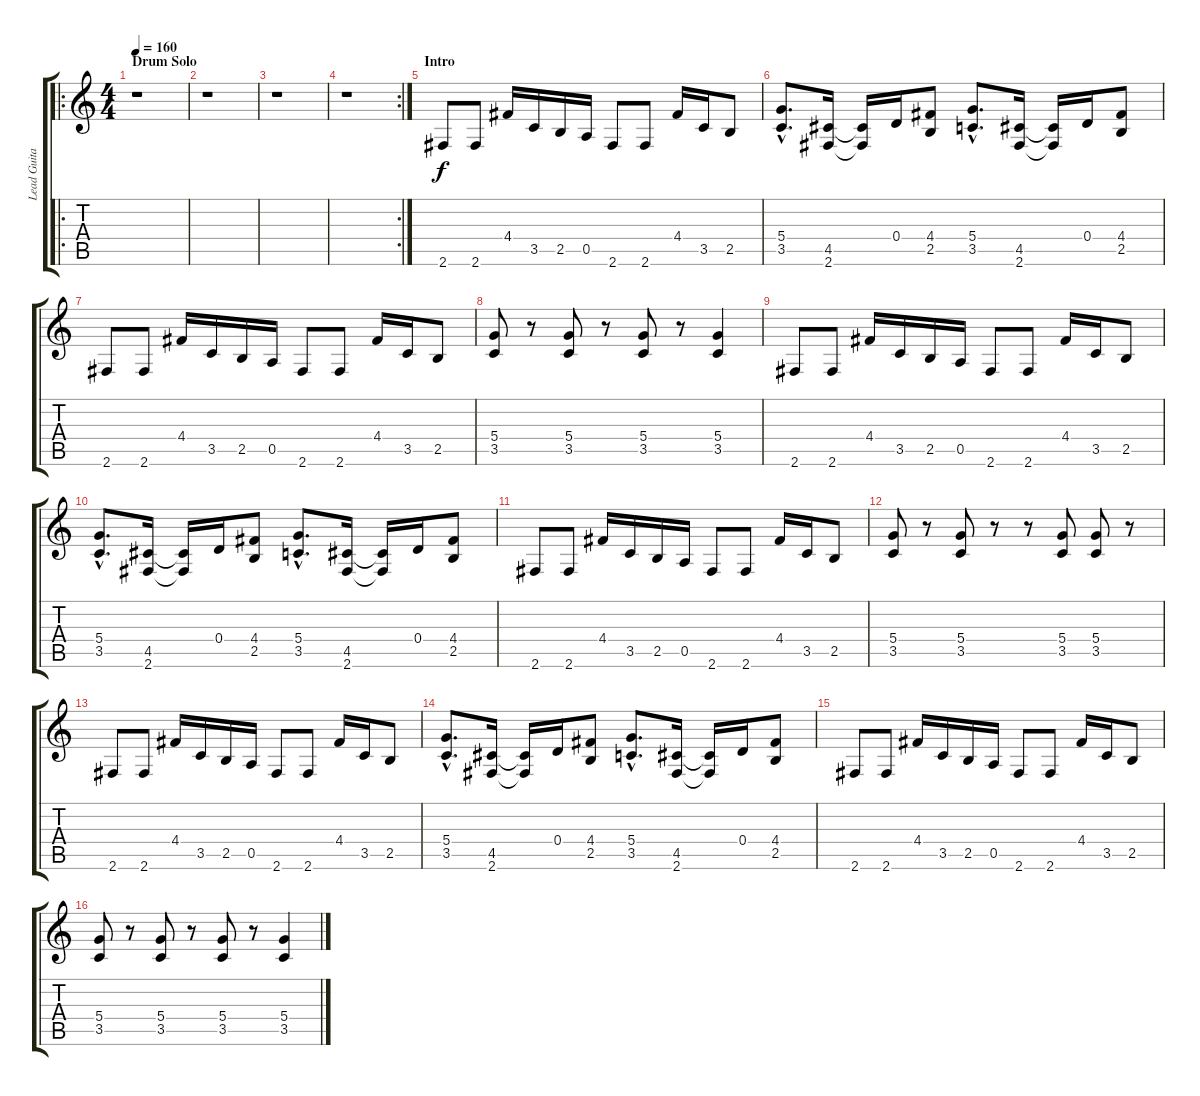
\track ("Lead Guitar (Marty Friedman)" "Lead Guita") {instrument distortionguitar}
\staff {score tabs}
\tuning (E4 B3 G3 D3 A2 E2) {hide}
\ro
\ts (4 4)
\section ("" "Drum Solo")
\tempo 160
\clef g2
\ks c
r.1{dy f instrument distortionguitar} |
r.1 |
r.1 |
\rc 2
r.1 |
\section ("" "Intro")
2.6.8 2.6.8 4.4.16 3.5.16 2.5.16 0.5.16 2.6.8 2.6.8 4.4.16 3.5.16 2.5.8 |
(5.4{hac} 3.5{hac}).8{d} (4.5 2.6).16 (4.5{t} 2.6{t}).16 0.4.16 (4.4 2.5).8 (5.4{hac} 3.5{hac}).8{d} (4.5 2.6).16 (4.5{t} 2.6{t}).16 0.4.16 (4.4 2.5).8 |
2.6.8 2.6.8 4.4.16 3.5.16 2.5.16 0.5.16 2.6.8 2.6.8 4.4.16 3.5.16 2.5.8 |
(5.4 3.5).8 r.8 (5.4 3.5).8 r.8 (5.4 3.5).8 r.8 (5.4 3.5).4 |
2.6.8 2.6.8 4.4.16 3.5.16 2.5.16 0.5.16 2.6.8 2.6.8 4.4.16 3.5.16 2.5.8 |
(5.4{hac} 3.5{hac}).8{d} (4.5 2.6).16 (4.5{t} 2.6{t}).16 0.4.16 (4.4 2.5).8 (5.4{hac} 3.5{hac}).8{d} (4.5 2.6).16 (4.5{t} 2.6{t}).16 0.4.16 (4.4 2.5).8 |
2.6.8 2.6.8 4.4.16 3.5.16 2.5.16 0.5.16 2.6.8 2.6.8 4.4.16 3.5.16 2.5.8 |
(5.4 3.5).8 r.8 (5.4 3.5).8 r.8 r.8 (5.4 3.5).8 (5.4 3.5).8 r.8 |
2.6.8 2.6.8 4.4.16 3.5.16 2.5.16 0.5.16 2.6.8 2.6.8 4.4.16 3.5.16 2.5.8 |
(5.4{hac} 3.5{hac}).8{d} (4.5 2.6).16 (4.5{t} 2.6{t}).16 0.4.16 (4.4 2.5).8 (5.4{hac} 3.5{hac}).8{d} (4.5 2.6).16 (4.5{t} 2.6{t}).16 0.4.16 (4.4 2.5).8 |
2.6.8 2.6.8 4.4.16 3.5.16 2.5.16 0.5.16 2.6.8 2.6.8 4.4.16 3.5.16 2.5.8 |
(5.4 3.5).8 r.8 (5.4 3.5).8 r.8 (5.4 3.5).8 r.8 (5.4 3.5).4
